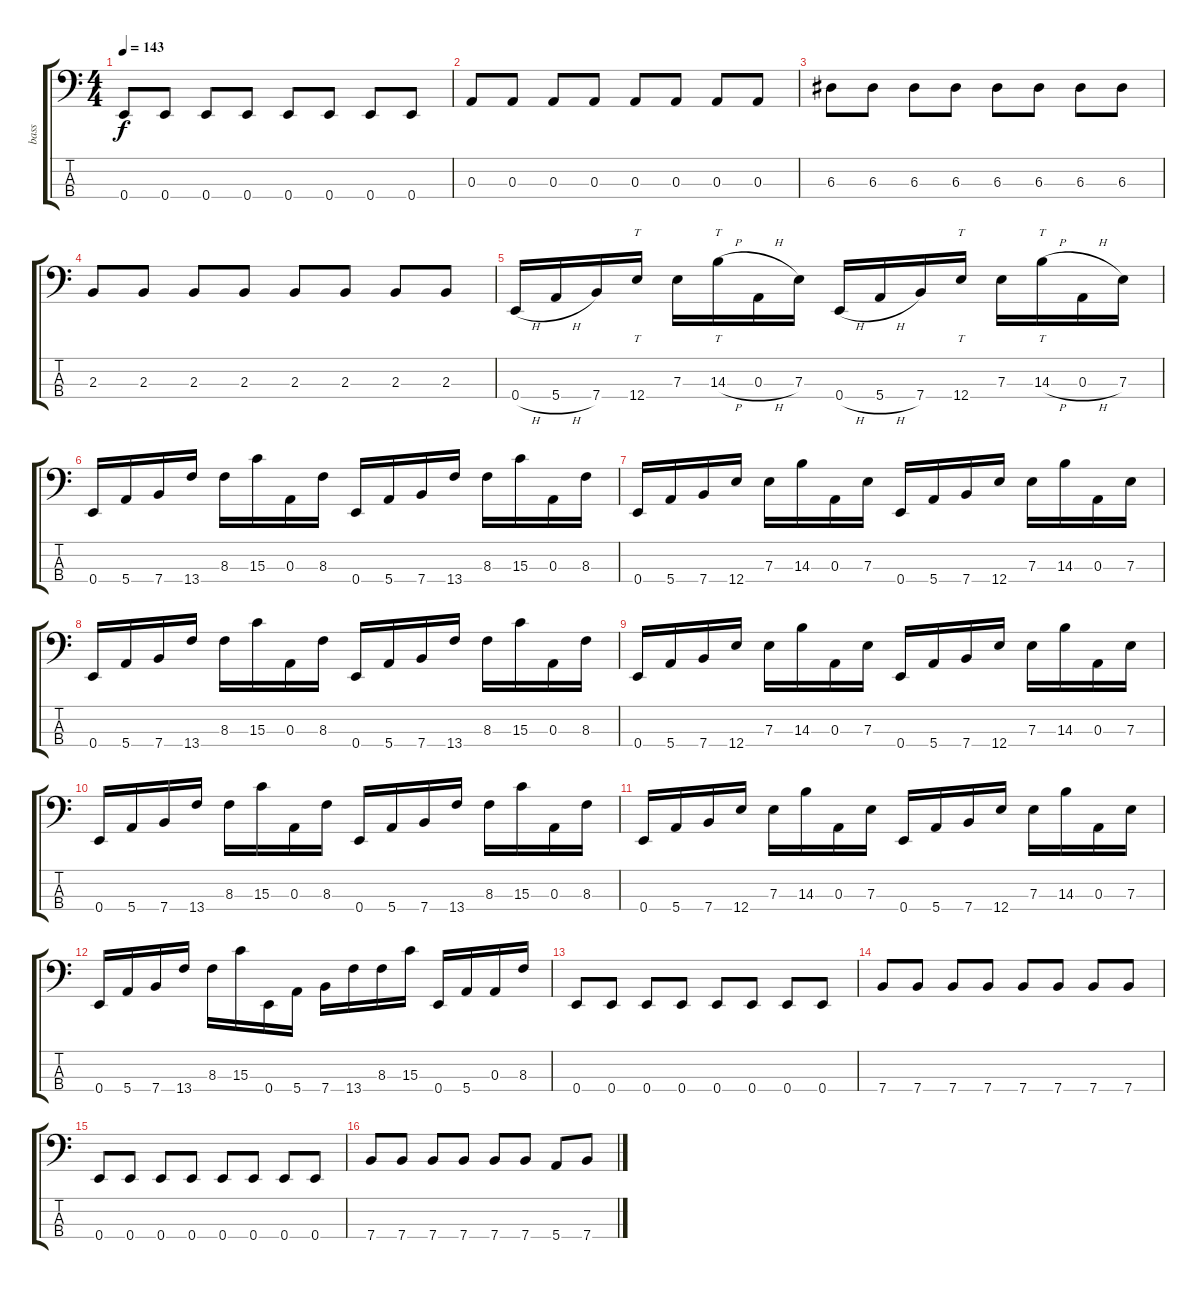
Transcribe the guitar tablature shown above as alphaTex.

\track ("bass" "bass") {instrument slapbass1}
\staff {score tabs}
\tuning (G2 D2 A1 E1) {hide}
\ts (4 4)
\tempo 143
\clef f4
\ks c
0.4.8{dy f} 0.4.8 0.4.8 0.4.8 0.4.8 0.4.8 0.4.8 0.4.8 |
0.3.8 0.3.8 0.3.8 0.3.8 0.3.8 0.3.8 0.3.8 0.3.8 |
6.3.8 6.3.8 6.3.8 6.3.8 6.3.8 6.3.8 6.3.8 6.3.8 |
2.3.8 2.3.8 2.3.8 2.3.8 2.3.8 2.3.8 2.3.8 2.3.8 |
0.4{h}.16 5.4{h}.16 7.4.16 12.4.16{tt} 7.3.16 14.3{h}.16{tt} 0.3{h}.16 7.3.16 0.4{h}.16 5.4{h}.16 7.4.16 12.4.16{tt} 7.3.16 14.3{h}.16{tt} 0.3{h}.16 7.3.16 |
0.4.16 5.4.16 7.4.16 13.4.16 8.3.16 15.3.16 0.3.16 8.3.16 0.4.16 5.4.16 7.4.16 13.4.16 8.3.16 15.3.16 0.3.16 8.3.16 |
0.4.16 5.4.16 7.4.16 12.4.16 7.3.16 14.3.16 0.3.16 7.3.16 0.4.16 5.4.16 7.4.16 12.4.16 7.3.16 14.3.16 0.3.16 7.3.16 |
0.4.16 5.4.16 7.4.16 13.4.16 8.3.16 15.3.16 0.3.16 8.3.16 0.4.16 5.4.16 7.4.16 13.4.16 8.3.16 15.3.16 0.3.16 8.3.16 |
0.4.16 5.4.16 7.4.16 12.4.16 7.3.16 14.3.16 0.3.16 7.3.16 0.4.16 5.4.16 7.4.16 12.4.16 7.3.16 14.3.16 0.3.16 7.3.16 |
0.4.16 5.4.16 7.4.16 13.4.16 8.3.16 15.3.16 0.3.16 8.3.16 0.4.16 5.4.16 7.4.16 13.4.16 8.3.16 15.3.16 0.3.16 8.3.16 |
0.4.16 5.4.16 7.4.16 12.4.16 7.3.16 14.3.16 0.3.16 7.3.16 0.4.16 5.4.16 7.4.16 12.4.16 7.3.16 14.3.16 0.3.16 7.3.16 |
0.4.16 5.4.16 7.4.16 13.4.16 8.3.16 15.3.16 0.4.16 5.4.16 7.4.16 13.4.16 8.3.16 15.3.16 0.4.16 5.4.16 0.3.16 8.3.16 |
0.4.8 0.4.8 0.4.8 0.4.8 0.4.8 0.4.8 0.4.8 0.4.8 |
7.4.8 7.4.8 7.4.8 7.4.8 7.4.8 7.4.8 7.4.8 7.4.8 |
0.4.8 0.4.8 0.4.8 0.4.8 0.4.8 0.4.8 0.4.8 0.4.8 |
7.4.8 7.4.8 7.4.8 7.4.8 7.4.8 7.4.8 5.4.8 7.4.8
